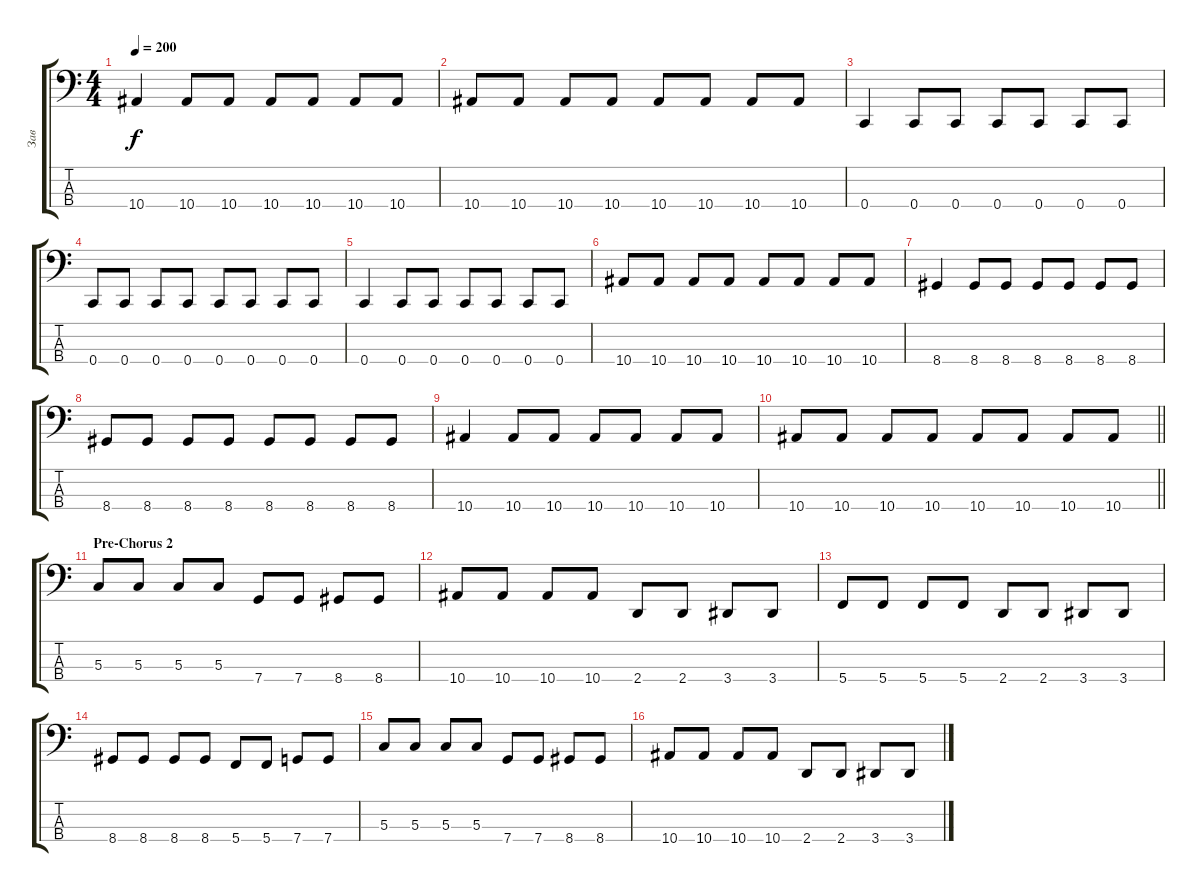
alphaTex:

\track ("Зав" "Зав") {instrument electricbasspick}
\staff {score tabs}
\tuning (F2 C2 G1 C1) {hide}
\ts (4 4)
\tempo 200
\clef f4
\ks c
10.4.4{dy f} 10.4.8 10.4.8 10.4.8 10.4.8 10.4.8 10.4.8 |
10.4.8 10.4.8 10.4.8 10.4.8 10.4.8 10.4.8 10.4.8 10.4.8 |
0.4.4 0.4.8 0.4.8 0.4.8 0.4.8 0.4.8 0.4.8 |
0.4.8 0.4.8 0.4.8 0.4.8 0.4.8 0.4.8 0.4.8 0.4.8 |
0.4.4 0.4.8 0.4.8 0.4.8 0.4.8 0.4.8 0.4.8 |
10.4.8 10.4.8 10.4.8 10.4.8 10.4.8 10.4.8 10.4.8 10.4.8 |
8.4.4 8.4.8 8.4.8 8.4.8 8.4.8 8.4.8 8.4.8 |
8.4.8 8.4.8 8.4.8 8.4.8 8.4.8 8.4.8 8.4.8 8.4.8 |
10.4.4 10.4.8 10.4.8 10.4.8 10.4.8 10.4.8 10.4.8 |
\barLineRight lightlight
10.4.8 10.4.8 10.4.8 10.4.8 10.4.8 10.4.8 10.4.8 10.4.8 |
\section ("" "Pre-Chorus 2")
5.3.8 5.3.8 5.3.8 5.3.8 7.4.8 7.4.8 8.4.8 8.4.8 |
10.4.8 10.4.8 10.4.8 10.4.8 2.4.8 2.4.8 3.4.8 3.4.8 |
5.4.8 5.4.8 5.4.8 5.4.8 2.4.8 2.4.8 3.4.8 3.4.8 |
8.4.8 8.4.8 8.4.8 8.4.8 5.4.8 5.4.8 7.4.8 7.4.8 |
5.3.8 5.3.8 5.3.8 5.3.8 7.4.8 7.4.8 8.4.8 8.4.8 |
10.4.8 10.4.8 10.4.8 10.4.8 2.4.8 2.4.8 3.4.8 3.4.8
